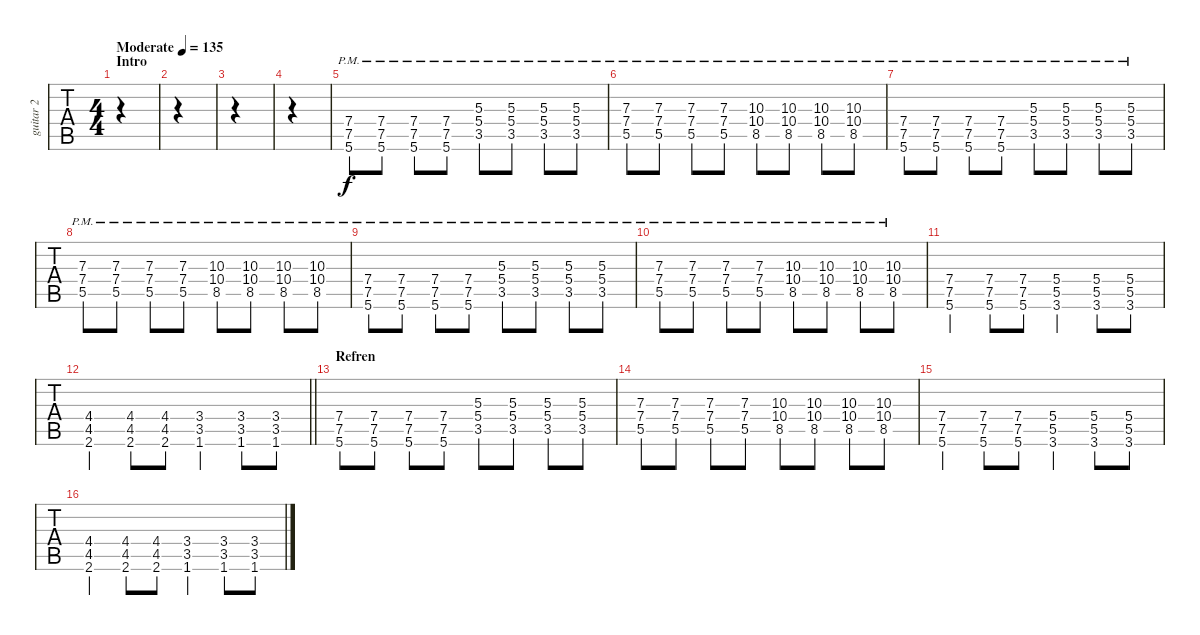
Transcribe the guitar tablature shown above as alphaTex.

\track ("guitar 2" "guitar 2") {instrument distortionguitar}
\staff {tabs}
\tuning (E4 B3 G3 D3 A2 E2) {hide}
\ts (4 4)
\section ("" "Intro")
\tempo (135 "Moderate")
\clef g2
\ks c
|
|
|
|
(7.4{pm} 7.5{pm} 5.6{pm}).8 (7.4{pm} 7.5{pm} 5.6{pm}).8 (7.4{pm} 7.5{pm} 5.6{pm}).8 (7.4{pm} 7.5{pm} 5.6{pm}).8 (5.3{pm} 5.4{pm} 3.5{pm}).8 (5.3{pm} 5.4{pm} 3.5{pm}).8 (5.3{pm} 5.4{pm} 3.5{pm}).8 (5.3{pm} 5.4{pm} 3.5{pm}).8 |
(7.3{pm} 7.4{pm} 5.5{pm}).8 (7.3{pm} 7.4{pm} 5.5{pm}).8 (7.3{pm} 7.4{pm} 5.5{pm}).8 (7.3{pm} 7.4{pm} 5.5{pm}).8 (10.3{pm} 10.4{pm} 8.5{pm}).8 (10.3{pm} 10.4{pm} 8.5{pm}).8 (10.3{pm} 10.4{pm} 8.5{pm}).8 (10.3{pm} 10.4{pm} 8.5{pm}).8 |
(7.4{pm} 7.5{pm} 5.6{pm}).8 (7.4{pm} 7.5{pm} 5.6{pm}).8 (7.4{pm} 7.5{pm} 5.6{pm}).8 (7.4{pm} 7.5{pm} 5.6{pm}).8 (5.3{pm} 5.4{pm} 3.5{pm}).8 (5.3{pm} 5.4{pm} 3.5{pm}).8 (5.3{pm} 5.4{pm} 3.5{pm}).8 (5.3{pm} 5.4{pm} 3.5{pm}).8 |
(7.3{pm} 7.4{pm} 5.5{pm}).8 (7.3{pm} 7.4{pm} 5.5{pm}).8 (7.3{pm} 7.4{pm} 5.5{pm}).8 (7.3{pm} 7.4{pm} 5.5{pm}).8 (10.3{pm} 10.4{pm} 8.5{pm}).8 (10.3{pm} 10.4{pm} 8.5{pm}).8 (10.3{pm} 10.4{pm} 8.5{pm}).8 (10.3{pm} 10.4{pm} 8.5{pm}).8 |
(7.4{pm} 7.5{pm} 5.6{pm}).8 (7.4{pm} 7.5{pm} 5.6{pm}).8 (7.4{pm} 7.5{pm} 5.6{pm}).8 (7.4{pm} 7.5{pm} 5.6{pm}).8 (5.3{pm} 5.4{pm} 3.5{pm}).8 (5.3{pm} 5.4{pm} 3.5{pm}).8 (5.3{pm} 5.4{pm} 3.5{pm}).8 (5.3{pm} 5.4{pm} 3.5{pm}).8 |
(7.3{pm} 7.4{pm} 5.5{pm}).8 (7.3{pm} 7.4{pm} 5.5{pm}).8 (7.3{pm} 7.4{pm} 5.5{pm}).8 (7.3{pm} 7.4{pm} 5.5{pm}).8 (10.3{pm} 10.4{pm} 8.5{pm}).8 (10.3{pm} 10.4{pm} 8.5{pm}).8 (10.3{pm} 10.4{pm} 8.5{pm}).8 (10.3{pm} 10.4{pm} 8.5{pm}).8 |
(7.4 7.5 5.6).4 (7.4 7.5 5.6).8 (7.4 7.5 5.6).8 (5.4 5.5 3.6).4 (5.4 5.5 3.6).8 (5.4 5.5 3.6).8 |
\barLineRight lightlight
(4.4 4.5 2.6).4 (4.4 4.5 2.6).8 (4.4 4.5 2.6).8 (3.4 3.5 1.6).4 (3.4 3.5 1.6).8 (3.4 3.5 1.6).8 |
\section ("" "Refren")
(7.4 7.5 5.6).8 (7.4 7.5 5.6).8 (7.4 7.5 5.6).8 (7.4 7.5 5.6).8 (5.3 5.4 3.5).8 (5.3 5.4 3.5).8 (5.3 5.4 3.5).8 (5.3 5.4 3.5).8 |
(7.3 7.4 5.5).8 (7.3 7.4 5.5).8 (7.3 7.4 5.5).8 (7.3 7.4 5.5).8 (10.3 10.4 8.5).8 (10.3 10.4 8.5).8 (10.3 10.4 8.5).8 (10.3 10.4 8.5).8 |
(7.4 7.5 5.6).4 (7.4 7.5 5.6).8 (7.4 7.5 5.6).8 (5.4 5.5 3.6).4 (5.4 5.5 3.6).8 (5.4 5.5 3.6).8 |
(4.4 4.5 2.6).4 (4.4 4.5 2.6).8 (4.4 4.5 2.6).8 (3.4 3.5 1.6).4 (3.4 3.5 1.6).8 (3.4 3.5 1.6).8
